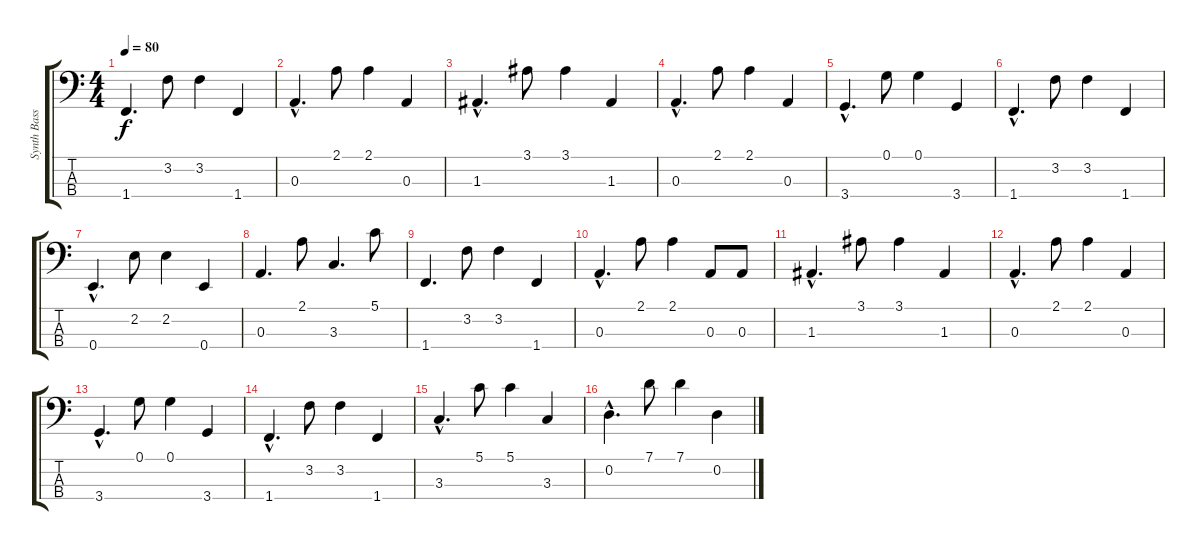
\track ("Synth Bass Line" "Synth Bass") {instrument synthbass2}
\staff {score tabs}
\tuning (G2 D2 A1 E1) {hide}
\ts (4 4)
\tempo 80
\clef f4
\ks c
1.4.4{d dy f} 3.2.8 3.2.4 1.4.4 |
0.3{hac}.4{d} 2.1.8 2.1.4 0.3.4 |
1.3{hac}.4{d} 3.1.8 3.1.4 1.3.4 |
0.3{hac}.4{d} 2.1.8 2.1.4 0.3.4 |
3.4{hac}.4{d} 0.1.8 0.1.4 3.4.4 |
1.4{hac}.4{d} 3.2.8 3.2.4 1.4.4 |
0.4{hac}.4{d} 2.2.8 2.2.4 0.4.4 |
0.3.4{d} 2.1.8 3.3.4{d} 5.1.8 |
1.4.4{d} 3.2.8 3.2.4 1.4.4 |
0.3{hac}.4{d} 2.1.8 2.1.4 0.3.8 0.3.8 |
1.3{hac}.4{d} 3.1.8 3.1.4 1.3.4 |
0.3{hac}.4{d} 2.1.8 2.1.4 0.3.4 |
3.4{hac}.4{d} 0.1.8 0.1.4 3.4.4 |
1.4{hac}.4{d} 3.2.8 3.2.4 1.4.4 |
3.3{hac}.4{d} 5.1.8 5.1.4 3.3.4 |
0.2{hac}.4{d} 7.1.8 7.1.4 0.2.4
